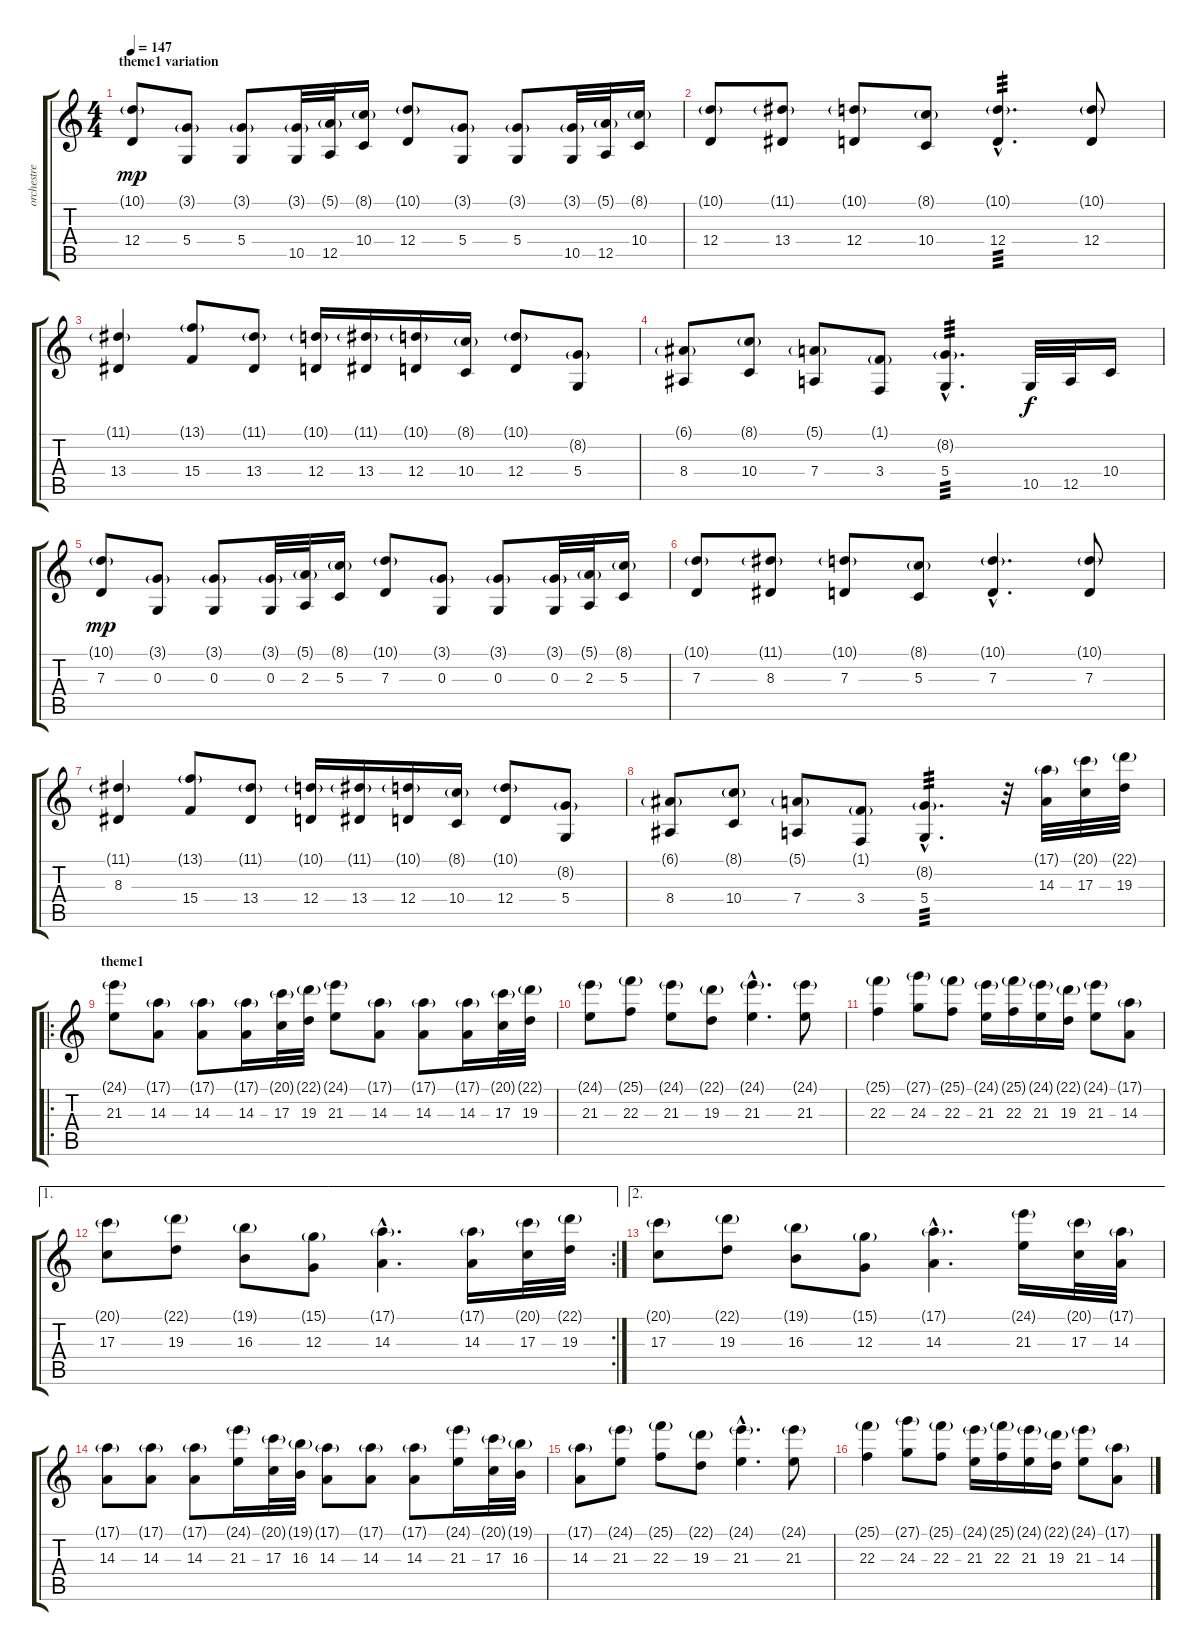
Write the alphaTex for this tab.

\track ("orchestre" "orchestre") {instrument viola}
\staff {score tabs}
\tuning (E4 B3 G3 D3 A2 E2) {hide}
\ts (4 4)
\section ("" "theme1 variation")
\tempo 147
\clef g2
\ks c
(10.1{g} 12.4).8{dy mp} (3.1{g} 5.4).8 (3.1{g} 5.4).8 (3.1{g} 10.5).32 (5.1{g} 12.5).32 (8.1{g} 10.4).16 (10.1{g} 12.4).8 (3.1{g} 5.4).8 (3.1{g} 5.4).8 (3.1{g} 10.5).32 (5.1{g} 12.5).32 (8.1{g} 10.4).16 |
(10.1{g} 12.4).8 (11.1{g} 13.4).8 (10.1{g} 12.4).8 (8.1{g} 10.4).8 (10.1{g hac} 12.4{hac}).4{d tp 3} (10.1{g} 12.4).8 |
(11.1{g} 13.4).4 (13.1{g} 15.4).8 (11.1{g} 13.4).8 (10.1{g} 12.4).16 (11.1{g} 13.4).16 (10.1{g} 12.4).16 (8.1{g} 10.4).16 (10.1{g} 12.4).8 (8.2{g} 5.4).8 |
(6.1{g} 8.4).8 (8.1{g} 10.4).8 (5.1{g} 7.4).8 (1.1{g} 3.4).8 (8.2{g hac} 5.4{hac}).4{d tp 3} 10.5.32{dy f} 12.5.32 10.4.16 |
(10.1{g} 7.3).8{dy mp} (3.1{g} 0.3).8 (3.1{g} 0.3).8 (3.1{g} 0.3).32 (5.1{g} 2.3).32 (8.1{g} 5.3).16 (10.1{g} 7.3).8 (3.1{g} 0.3).8 (3.1{g} 0.3).8 (3.1{g} 0.3).32 (5.1{g} 2.3).32 (8.1{g} 5.3).16 |
(10.1{g} 7.3).8 (11.1{g} 8.3).8 (10.1{g} 7.3).8 (8.1{g} 5.3).8 (10.1{g hac} 7.3{hac}).4{d} (10.1{g} 7.3).8 |
(11.1{g} 8.3).4 (13.1{g} 15.4).8 (11.1{g} 13.4).8 (10.1{g} 12.4).16 (11.1{g} 13.4).16 (10.1{g} 12.4).16 (8.1{g} 10.4).16 (10.1{g} 12.4).8 (8.2{g} 5.4).8 |
(6.1{g} 8.4).8 (8.1{g} 10.4).8 (5.1{g} 7.4).8 (1.1{g} 3.4).8 (8.2{g hac} 5.4{hac}).4{d tp 3} r.32 (17.1{g} 14.3).32 (20.1{g} 17.3).32 (22.1{g} 19.3).32 |
\ro
\section ("" "theme1")
(24.1{g} 21.3).8 (17.1{g} 14.3).8 (17.1{g} 14.3).8 (17.1{g} 14.3).16 (20.1{g} 17.3).32 (22.1{g} 19.3).32 (24.1{g} 21.3).8 (17.1{g} 14.3).8 (17.1{g} 14.3).8 (17.1{g} 14.3).16 (20.1{g} 17.3).32 (22.1{g} 19.3).32 |
(24.1{g} 21.3).8 (25.1{g} 22.3).8 (24.1{g} 21.3).8 (22.1{g} 19.3).8 (24.1{g hac} 21.3{hac}).4{d} (24.1{g} 21.3).8 |
(25.1{g} 22.3).4 (27.1{g} 24.3).8 (25.1{g} 22.3).8 (24.1{g} 21.3).16 (25.1{g} 22.3).16 (24.1{g} 21.3).16 (22.1{g} 19.3).16 (24.1{g} 21.3).8 (17.1{g} 14.3).8 |
\ae 1
\rc 2
(20.1{g} 17.3).8 (22.1{g} 19.3).8 (19.1{g} 16.3).8 (15.1{g} 12.3).8 (17.1{g hac} 14.3{hac}).4{d} (17.1{g} 14.3).16 (20.1{g} 17.3).32 (22.1{g} 19.3).32 |
\ae 2
(20.1{g} 17.3).8 (22.1{g} 19.3).8 (19.1{g} 16.3).8 (15.1{g} 12.3).8 (17.1{g hac} 14.3{hac}).4{d} (24.1{g} 21.3).16 (20.1{g} 17.3).32 (17.1{g} 14.3).32 |
(17.1{g} 14.3).8 (17.1{g} 14.3).8 (17.1{g} 14.3).8 (24.1{g} 21.3).16 (20.1{g} 17.3).32 (19.1{g} 16.3).32 (17.1{g} 14.3).8 (17.1{g} 14.3).8 (17.1{g} 14.3).8 (24.1{g} 21.3).16 (20.1{g} 17.3).32 (19.1{g} 16.3).32 |
(17.1{g} 14.3).8 (24.1{g} 21.3).8 (25.1{g} 22.3).8 (22.1{g} 19.3).8 (24.1{g hac} 21.3{hac}).4{d} (24.1{g} 21.3).8 |
(25.1{g} 22.3).4 (27.1{g} 24.3).8 (25.1{g} 22.3).8 (24.1{g} 21.3).16 (25.1{g} 22.3).16 (24.1{g} 21.3).16 (22.1{g} 19.3).16 (24.1{g} 21.3).8 (17.1{g} 14.3).8
